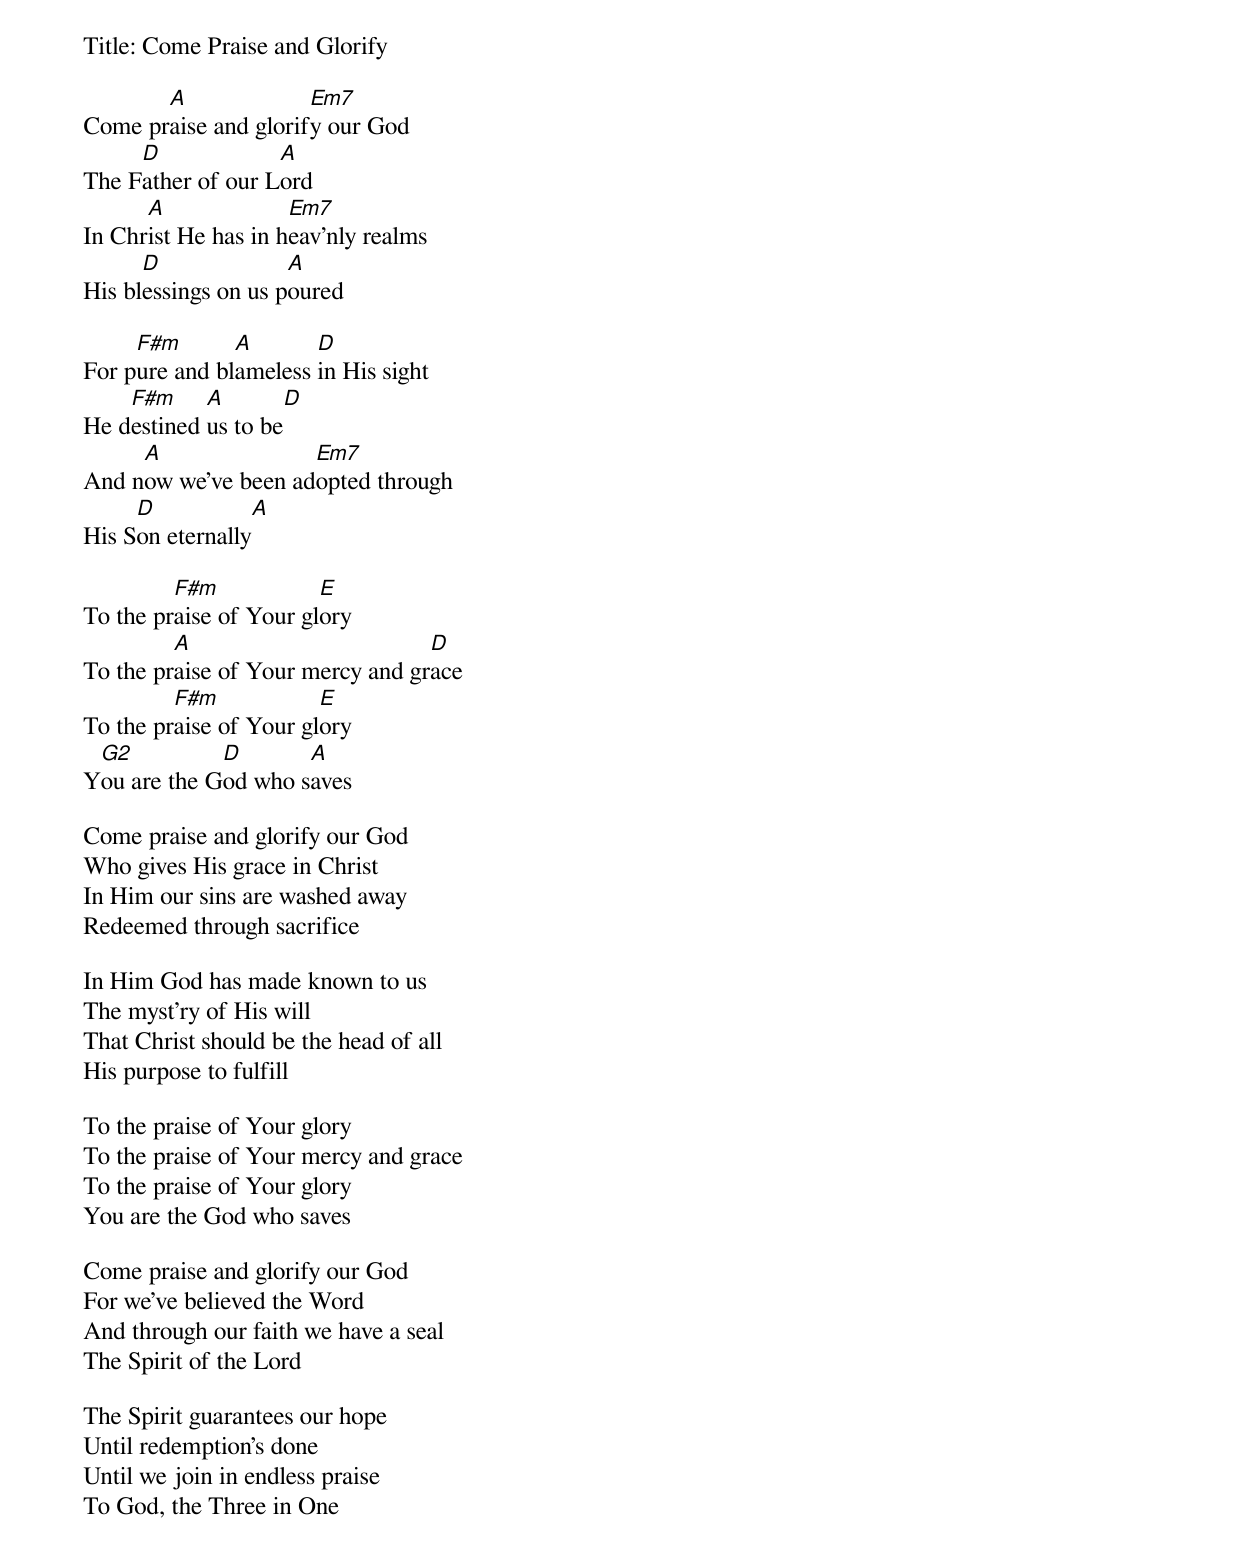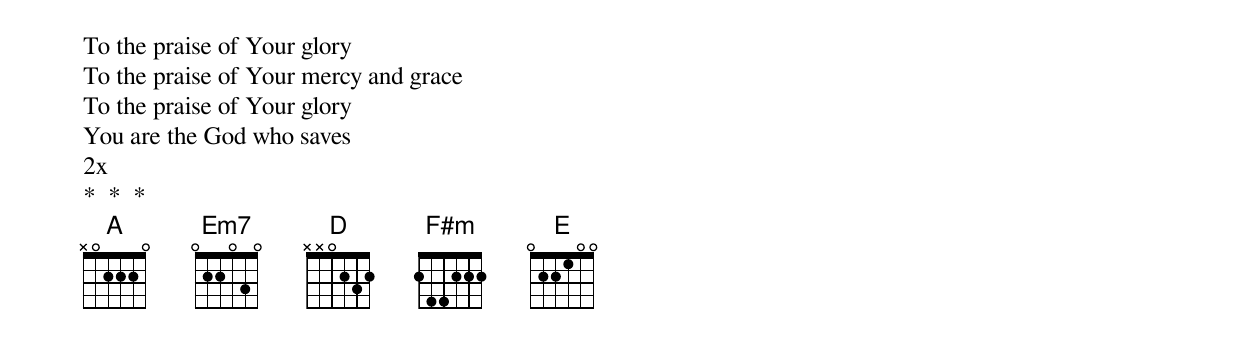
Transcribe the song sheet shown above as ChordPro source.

Title: Come Praise and Glorify

Come pr[A]aise and glorif[Em7]y our God
The F[D]ather of our L[A]ord
In Chr[A]ist He has in h[Em7]eav’nly realms
His bl[D]essings on us p[A]oured

For p[F#m]ure and bl[A]ameless [D]in His sight
He d[F#m]estined [A]us to be[D]
And n[A]ow we’ve been ad[Em7]opted through
His S[D]on eternally[A]

To the pr[F#m]aise of Your gl[E]ory
To the pr[A]aise of Your mercy and gr[D]ace
To the pr[F#m]aise of Your gl[E]ory
Y[G2]ou are the G[D]od who s[A]aves

Come praise and glorify our God
Who gives His grace in Christ
In Him our sins are washed away
Redeemed through sacrifice

In Him God has made known to us
The myst’ry of His will
That Christ should be the head of all
His purpose to fulfill

To the praise of Your glory
To the praise of Your mercy and grace
To the praise of Your glory
You are the God who saves

Come praise and glorify our God
For we’ve believed the Word
And through our faith we have a seal
The Spirit of the Lord

The Spirit guarantees our hope
Until redemption’s done
Until we join in endless praise
To God, the Three in One

To the praise of Your glory
To the praise of Your mercy and grace
To the praise of Your glory
You are the God who saves
2x
*  *  *
